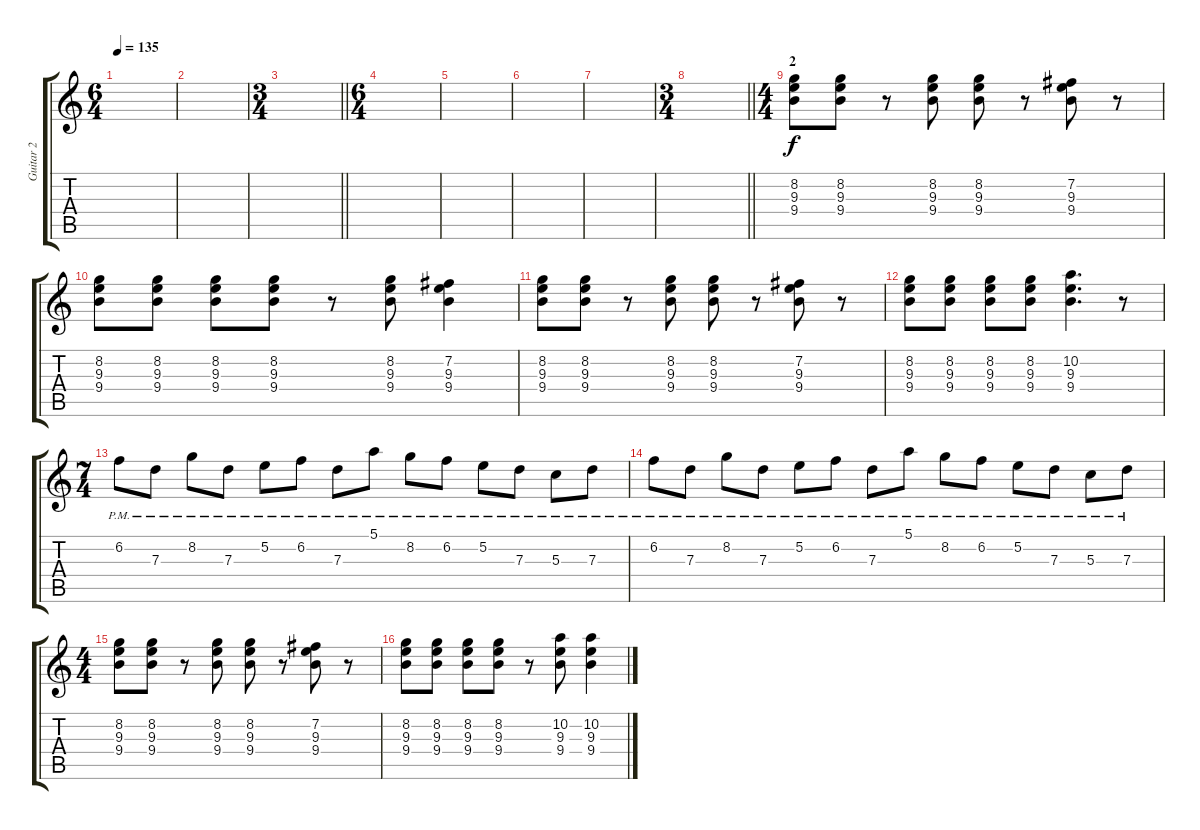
\track ("Guitar 2" "Guitar 2") {instrument overdrivenguitar}
\staff {score tabs}
\tuning (E4 B3 G3 D3 A2 E2) {hide}
\ts (6 4)
\tempo 135
\clef g2
\ks c
|
|
\ts (3 4)
\barLineRight lightlight
|
\ts (6 4)
|
|
|
|
\ts (3 4)
\barLineRight lightlight
|
\ts (4 4)
\section ("" "2")
(8.2 9.3 9.4).8 (8.2 9.3 9.4).8 r.8 (8.2 9.3 9.4).8 (8.2 9.3 9.4).8 r.8 (7.2 9.3 9.4).8 r.8 |
(8.2 9.3 9.4).8 (8.2 9.3 9.4).8 (8.2 9.3 9.4).8 (8.2 9.3 9.4).8 r.8 (8.2 9.3 9.4).8 (7.2 9.3 9.4).4 |
(8.2 9.3 9.4).8 (8.2 9.3 9.4).8 r.8 (8.2 9.3 9.4).8 (8.2 9.3 9.4).8 r.8 (7.2 9.3 9.4).8 r.8 |
(8.2 9.3 9.4).8 (8.2 9.3 9.4).8 (8.2 9.3 9.4).8 (8.2 9.3 9.4).8 (10.2 9.3 9.4).4{d} r.8 |
\ts (7 4)
6.2{pm}.8 7.3{pm}.8 8.2{pm}.8 7.3{pm}.8 5.2{pm}.8 6.2{pm}.8 7.3{pm}.8 5.1{pm}.8 8.2{pm}.8 6.2{pm}.8 5.2{pm}.8 7.3{pm}.8 5.3{pm}.8 7.3{pm}.8 |
6.2{pm}.8 7.3{pm}.8 8.2{pm}.8 7.3{pm}.8 5.2{pm}.8 6.2{pm}.8 7.3{pm}.8 5.1{pm}.8 8.2{pm}.8 6.2{pm}.8 5.2{pm}.8 7.3{pm}.8 5.3{pm}.8 7.3{pm}.8 |
\ts (4 4)
(8.2 9.3 9.4).8 (8.2 9.3 9.4).8 r.8 (8.2 9.3 9.4).8 (8.2 9.3 9.4).8 r.8 (7.2 9.3 9.4).8 r.8 |
(8.2 9.3 9.4).8 (8.2 9.3 9.4).8 (8.2 9.3 9.4).8 (8.2 9.3 9.4).8 r.8 (10.2 9.3 9.4).8 (10.2 9.3 9.4).4
